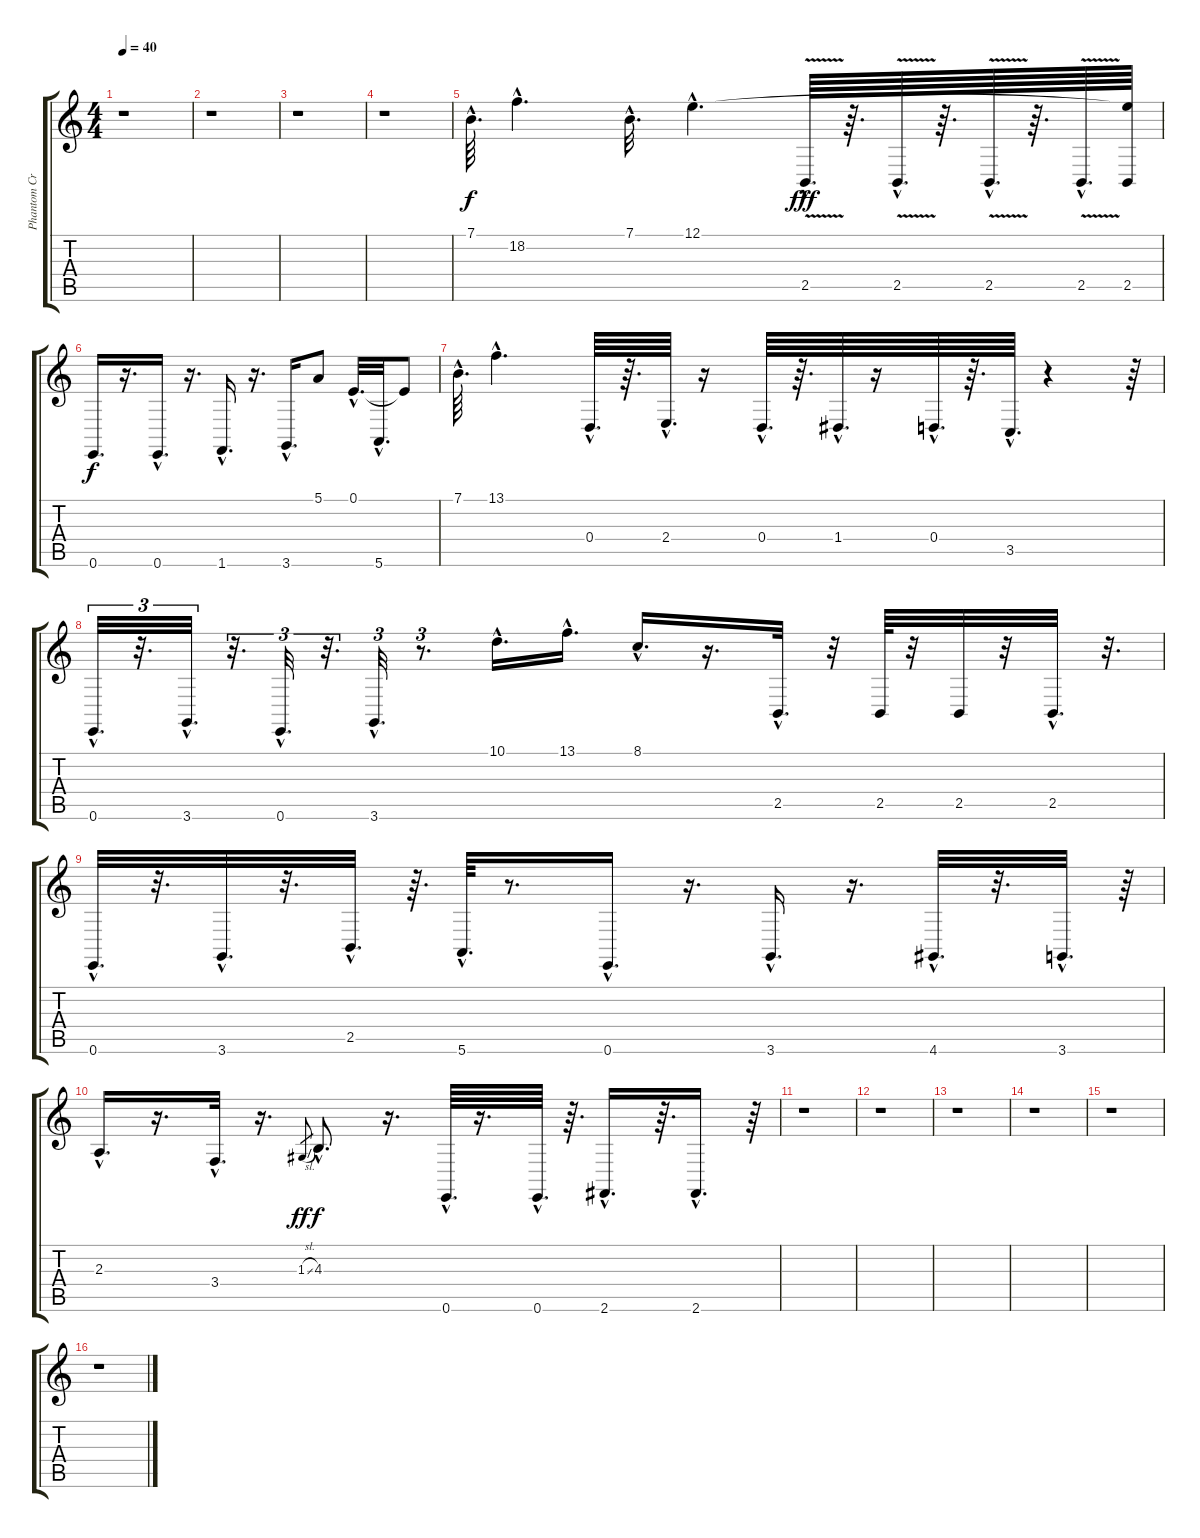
\track ("Phantom Cries" "Phantom Cr") {instrument fx2soundtrack}
\staff {score tabs}
\tuning (E4 B3 G3 D3 A2 E2) {hide}
\ts (4 4)
\tempo 40
\clef g2
\ks c
r.1{dy f instrument fx2soundtrack} |
r.1 |
r.1 |
r.1 |
7.1{hac}.64{d instrument fx2soundtrack} 18.2{hac}.4{d} 7.1{hac}.32{d} 12.1{hac}.4{d} 2.5{v hac}.64{d dy fff} r.64{d} 2.5{v hac}.64{d} r.64{d} 2.5{v hac}.64{d} r.64{d} 2.5{v hac}.64{d} (12.1{t} 2.5).64 |
0.6.16{d dy f} r.16{d} 0.6{hac}.16{d} r.16{d} 1.6{hac}.16{d} r.16{d} 3.6{hac}.16{d} 5.1.8 0.1{hac}.32{d volume 7} 5.6{hac}.32{d} 0.1{t}.8 |
7.1{hac}.64{d} 13.1{hac}.4{d} 0.4{hac}.64{d volume 9} r.64{d} 2.4{hac}.64{d} r.16 0.4{hac}.64{d} r.64{d} 1.4{hac}.64{d} r.16 0.4{hac}.64{d} r.64{d} 3.5{hac}.64{d} r.4 r.64 |
0.6{hac}.32{d tu (3 2)} r.32{d tu (3 2)} 3.6{hac}.32{d tu (3 2)} r.32{d tu (3 2)} 0.6{hac}.32{d tu (3 2)} r.32{d tu (3 2)} 3.6{hac}.32{d tu (3 2)} r.8{d tu (3 2)} 10.1{hac}.16{d volume 8} 13.1{hac}.16{d} 8.1{hac}.16{d} r.16{d} 2.5{hac}.32{d} r.32 2.5.64 r.32 2.5.32 r.32 2.5{hac}.32{d} r.32{d} |
0.6{hac}.32{d} r.32{d} 3.6{hac}.32{d} r.32{d} 2.5{hac}.32{d} r.64{d} 5.6{hac}.64{d} r.8{d} 0.6{hac}.16{d} r.16{d} 3.6{hac}.16{d} r.16{d} 4.6{hac}.32{d} r.32{d} 3.6{hac}.32{d} r.64 |
2.3{hac}.16{d} r.16{d} 3.4{hac}.32{d} r.16{d} 1.3{sl}.8{gr dy ff} 4.3{hac}.8{d dy f} r.16{d} 0.6{hac}.64{d} r.16{d} 0.6{hac}.64{d} r.64{d} 2.6{hac}.16{d} r.64{d} 2.6{hac}.16{d} r.64 |
r.1 |
r.1 |
r.1 |
r.1 |
r.1 |
r.1
